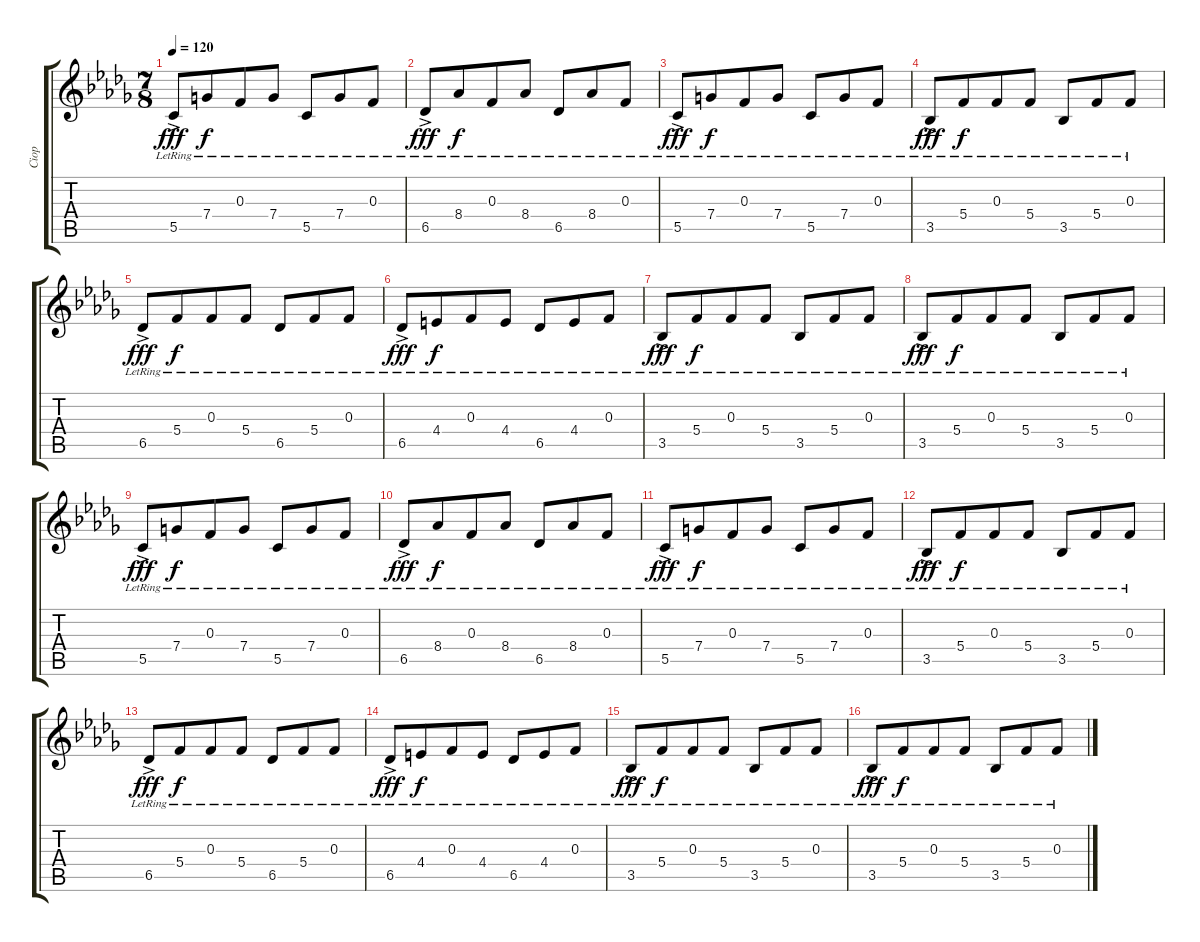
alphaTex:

\track ("Ciop" "Ciop") {instrument distortionguitar}
\staff {score tabs}
\tuning (D4 A3 F3 C3 G2 D2) {hide}
\ts (7 8)
\tempo 120
\clef g2
\ks bbminor
5.5{ac lr}.8{dy fff instrument electricguitarjazz} 7.4{lr}.8{dy f} 0.3{lr}.8 7.4{lr}.8 5.5{lr}.8 7.4{lr}.8 0.3{lr}.8 |
6.5{ac lr}.8{dy fff instrument electricguitarjazz} 8.4{lr}.8{dy f} 0.3{lr}.8 8.4{lr}.8 6.5{lr}.8 8.4{lr}.8 0.3{lr}.8 |
5.5{ac lr}.8{dy fff instrument electricguitarjazz} 7.4{lr}.8{dy f} 0.3{lr}.8 7.4{lr}.8 5.5{lr}.8 7.4{lr}.8 0.3{lr}.8 |
3.5{ac lr}.8{dy fff instrument electricguitarjazz} 5.4{lr}.8{dy f} 0.3{lr}.8 5.4{lr}.8 3.5{lr}.8 5.4{lr}.8 0.3{lr}.8 |
6.5{ac lr}.8{dy fff instrument electricguitarjazz} 5.4{lr}.8{dy f} 0.3{lr}.8 5.4{lr}.8 6.5{lr}.8 5.4{lr}.8 0.3{lr}.8 |
6.5{ac lr}.8{dy fff instrument electricguitarjazz} 4.4{lr}.8{dy f} 0.3{lr}.8 4.4{lr}.8 6.5{lr}.8 4.4{lr}.8 0.3{lr}.8 |
3.5{ac lr}.8{dy fff instrument electricguitarjazz} 5.4{lr}.8{dy f} 0.3{lr}.8 5.4{lr}.8 3.5{lr}.8 5.4{lr}.8 0.3{lr}.8 |
3.5{ac lr}.8{dy fff instrument electricguitarjazz} 5.4{lr}.8{dy f} 0.3{lr}.8 5.4{lr}.8 3.5{lr}.8 5.4{lr}.8 0.3{lr}.8 |
5.5{ac lr}.8{dy fff instrument electricguitarjazz} 7.4{lr}.8{dy f} 0.3{lr}.8 7.4{lr}.8 5.5{lr}.8 7.4{lr}.8 0.3{lr}.8 |
6.5{ac lr}.8{dy fff instrument electricguitarjazz} 8.4{lr}.8{dy f} 0.3{lr}.8 8.4{lr}.8 6.5{lr}.8 8.4{lr}.8 0.3{lr}.8 |
5.5{ac lr}.8{dy fff instrument electricguitarjazz} 7.4{lr}.8{dy f} 0.3{lr}.8 7.4{lr}.8 5.5{lr}.8 7.4{lr}.8 0.3{lr}.8 |
3.5{ac lr}.8{dy fff instrument electricguitarjazz} 5.4{lr}.8{dy f} 0.3{lr}.8 5.4{lr}.8 3.5{lr}.8 5.4{lr}.8 0.3{lr}.8 |
6.5{ac lr}.8{dy fff instrument electricguitarjazz} 5.4{lr}.8{dy f} 0.3{lr}.8 5.4{lr}.8 6.5{lr}.8 5.4{lr}.8 0.3{lr}.8 |
6.5{ac lr}.8{dy fff instrument electricguitarjazz} 4.4{lr}.8{dy f} 0.3{lr}.8 4.4{lr}.8 6.5{lr}.8 4.4{lr}.8 0.3{lr}.8 |
3.5{ac lr}.8{dy fff instrument electricguitarjazz} 5.4{lr}.8{dy f} 0.3{lr}.8 5.4{lr}.8 3.5{lr}.8 5.4{lr}.8 0.3{lr}.8 |
3.5{ac lr}.8{dy fff instrument electricguitarjazz} 5.4{lr}.8{dy f} 0.3{lr}.8 5.4{lr}.8 3.5{lr}.8 5.4{lr}.8 0.3{lr}.8
